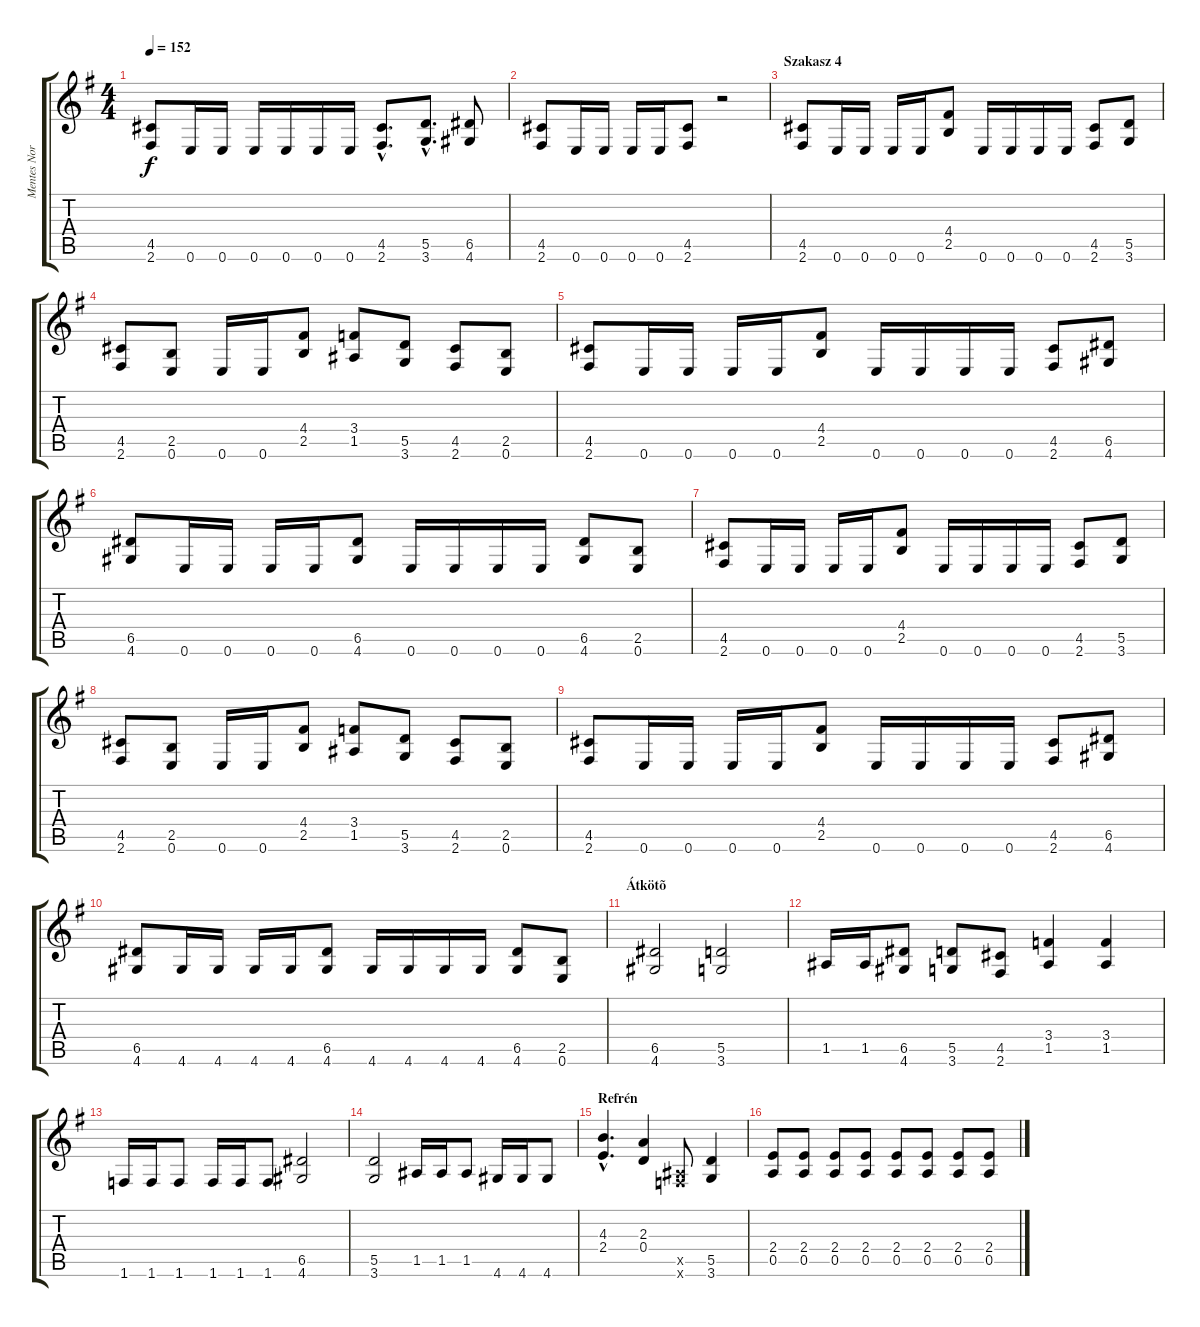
\track ("Mentes Norbert" "Mentes Nor") {instrument overdrivenguitar}
\staff {score tabs}
\tuning (E4 B3 G3 D3 A2 E2) {hide}
\ts (4 4)
\tempo 152
\clef g2
\ks eminor
(4.5 2.6).8{dy f} 0.6.16 0.6.16 0.6.16 0.6.16 0.6.16 0.6.16 (4.5{hac} 2.6{hac}).8{d} (5.5{hac} 3.6{hac}).8{d} (6.5 4.6).8 |
(4.5 2.6).8 0.6.16 0.6.16 0.6.16 0.6.16 (4.5 2.6).8 r.2 |
\section ("" "Szakasz 4")
(4.5 2.6).8 0.6.16 0.6.16 0.6.16 0.6.16 (4.4 2.5).8 0.6.16 0.6.16 0.6.16 0.6.16 (4.5 2.6).8 (5.5 3.6).8 |
(4.5 2.6).8 (2.5 0.6).8 0.6.16 0.6.16 (4.4 2.5).8 (3.4 1.5).8 (5.5 3.6).8 (4.5 2.6).8 (2.5 0.6).8 |
(4.5 2.6).8 0.6.16 0.6.16 0.6.16 0.6.16 (4.4 2.5).8 0.6.16 0.6.16 0.6.16 0.6.16 (4.5 2.6).8 (6.5 4.6).8 |
(6.5 4.6).8 0.6.16 0.6.16 0.6.16 0.6.16 (6.5 4.6).8 0.6.16 0.6.16 0.6.16 0.6.16 (6.5 4.6).8 (2.5 0.6).8 |
(4.5 2.6).8 0.6.16 0.6.16 0.6.16 0.6.16 (4.4 2.5).8 0.6.16 0.6.16 0.6.16 0.6.16 (4.5 2.6).8 (5.5 3.6).8 |
(4.5 2.6).8 (2.5 0.6).8 0.6.16 0.6.16 (4.4 2.5).8 (3.4 1.5).8 (5.5 3.6).8 (4.5 2.6).8 (2.5 0.6).8 |
(4.5 2.6).8 0.6.16 0.6.16 0.6.16 0.6.16 (4.4 2.5).8 0.6.16 0.6.16 0.6.16 0.6.16 (4.5 2.6).8 (6.5 4.6).8 |
(6.5 4.6).8 4.6.16 4.6.16 4.6.16 4.6.16 (6.5 4.6).8 4.6.16 4.6.16 4.6.16 4.6.16 (6.5 4.6).8 (2.5 0.6).8 |
\section ("" "Átkötõ")
(6.5 4.6).2 (5.5 3.6).2 |
1.5.16 1.5.16 (6.5 4.6).8 (5.5 3.6).8 (4.5 2.6).8 (3.4 1.5).4 (3.4 1.5).4 |
1.6.16 1.6.16 1.6.8 1.6.16 1.6.16 1.6.8 (6.5 4.6).2 |
(5.5 3.6).2 1.5.16 1.5.16 1.5.8 4.6.16 4.6.16 4.6.8 |
\section ("" "Refrén")
(4.3{hac} 2.4{hac}).4{d} (2.3 0.4).4 (1.5{x} 1.6{x}).8 (5.5 3.6).4 |
(2.4 0.5).8 (2.4 0.5).8 (2.4 0.5).8 (2.4 0.5).8 (2.4 0.5).8 (2.4 0.5).8 (2.4 0.5).8 (2.4 0.5).8
